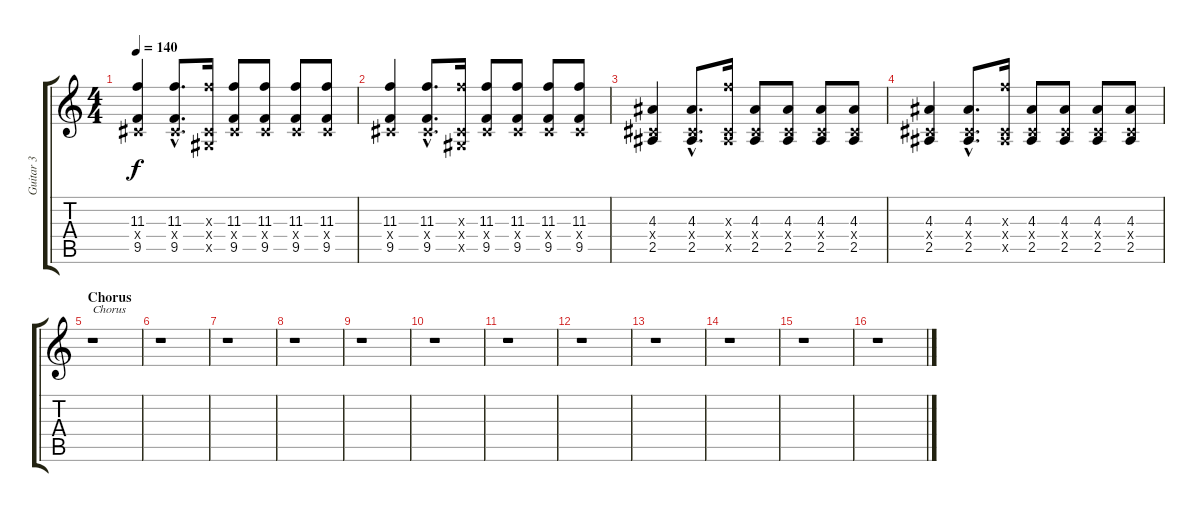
\track ("Guitar 3" "Guitar 3") {instrument distortionguitar}
\staff {score tabs}
\tuning (Eb4 Bb3 Gb3 Db3 Ab2 Eb2) {hide}
\ts (4 4)
\tempo 140
\clef g2
\ks c
(11.3 0.4{x} 9.5).4{dy f} (11.3{hac} 0.4{hac x} 9.5{hac}).8{d} (11.3{x} 0.4{x} 0.5{x}).16 (11.3 0.4{x} 9.5).8 (11.3 0.4{x} 9.5).8 (11.3 0.4{x} 9.5).8 (11.3 0.4{x} 9.5).8 |
(11.3 0.4{x} 9.5).4 (11.3{hac} 0.4{hac x} 9.5{hac}).8{d} (11.3{x} 0.4{x} 0.5{x}).16 (11.3 0.4{x} 9.5).8 (11.3 0.4{x} 9.5).8 (11.3 0.4{x} 9.5).8 (11.3 0.4{x} 9.5).8 |
(4.3 0.4{x} 2.5).4 (4.3{hac} 0.4{hac x} 2.5{hac}).8{d} (11.3{x} 0.4{x} 2.5{x}).16 (4.3 0.4{x} 2.5).8 (4.3 0.4{x} 2.5).8 (4.3 0.4{x} 2.5).8 (4.3 0.4{x} 2.5).8 |
(4.3 0.4{x} 2.5).4 (4.3{hac} 0.4{hac x} 2.5{hac}).8{d} (11.3{x} 0.4{x} 2.5{x}).16 (4.3 0.4{x} 2.5).8 (4.3 0.4{x} 2.5).8 (4.3 0.4{x} 2.5).8 (4.3 0.4{x} 2.5).8 |
\section ("" "Chorus")
r.1{txt "Chorus"} |
r.1 |
r.1 |
r.1 |
r.1 |
r.1 |
r.1 |
r.1 |
r.1 |
r.1 |
r.1 |
r.1
